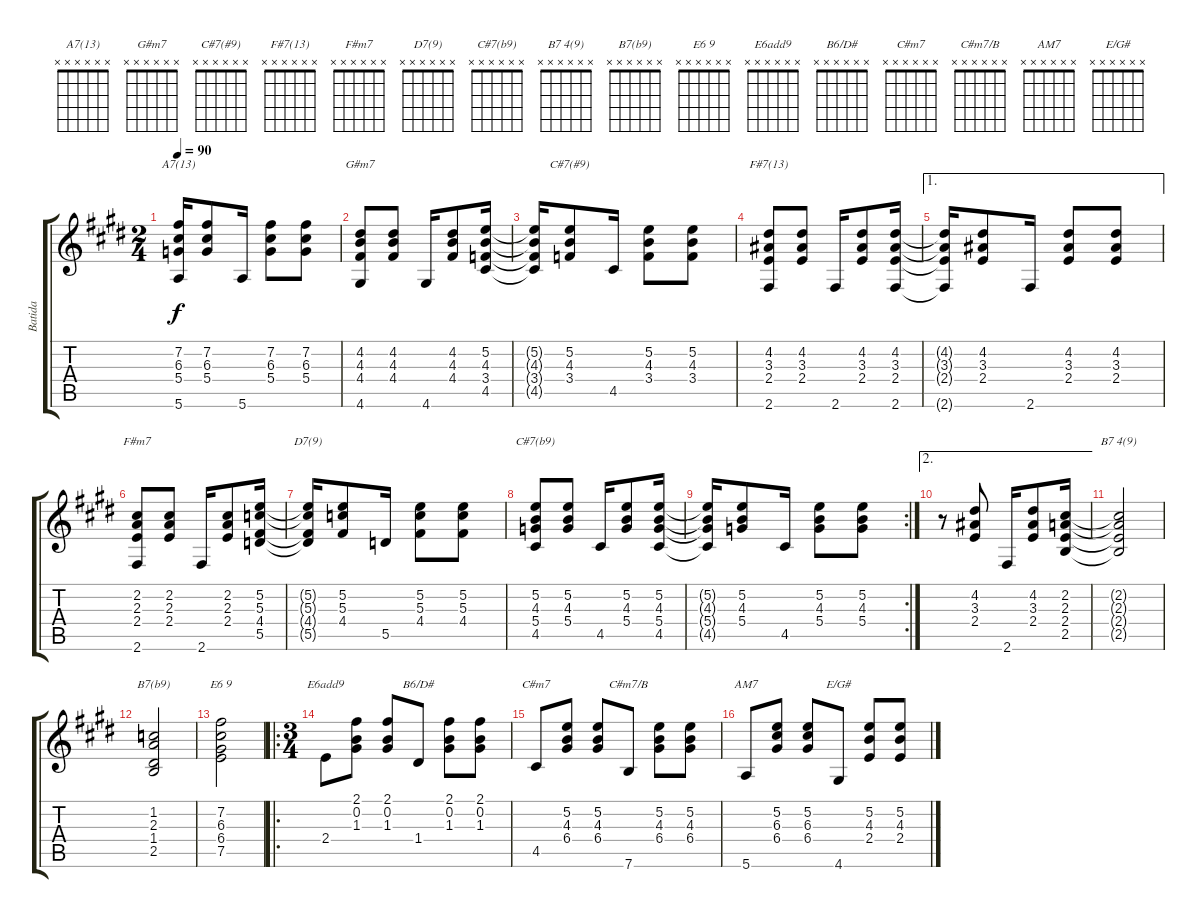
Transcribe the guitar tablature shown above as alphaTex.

\track ("Batida" "Batida") {instrument acousticguitarnylon}
\staff {score tabs}
\tuning (E4 B3 G3 D3 A2 E2) {hide}
\chord ("A7(13)" x x x x x x)
\chord ("G#m7" x x x x x x)
\chord ("C#7(#9)" x x x x x x)
\chord ("F#7(13)" x x x x x x)
\chord ("F#m7" x x x x x x)
\chord ("D7(9)" x x x x x x)
\chord ("C#7(b9)" x x x x x x)
\chord ("B7 4(9)" x x x x x x)
\chord ("B7(b9)" x x x x x x)
\chord ("E6 9" x x x x x x)
\chord ("E6add9" x x x x x x)
\chord ("B6/D#" x x x x x x)
\chord ("C#m7" x x x x x x)
\chord ("C#m7/B" x x x x x x)
\chord ("AM7" x x x x x x)
\chord ("E/G#" x x x x x x)
\ts (2 4)
\tempo 90
\clef g2
\ks e
(7.2{t} 6.3{t} 5.4{t} 5.6{t}).16{ch "A7(13)" dy f} (7.2 6.3 5.4).8 5.6.16 (7.2 6.3 5.4).8 (7.2 6.3 5.4).8 |
(4.2 4.3 4.4 4.6).8{ch "G#m7"} (4.2 4.3 4.4).8 4.6.16 (4.2 4.3 4.4).8 (5.2 4.3 3.4 4.5).16 |
(5.2{t} 4.3{t} 3.4{t} 4.5{t}).16 (5.2 4.3 3.4).8{ch "C#7(#9)"} 4.5.16 (5.2 4.3 3.4).8 (5.2 4.3 3.4).8 |
(4.2 3.3 2.4 2.6).8{ch "F#7(13)"} (4.2 3.3 2.4).8 2.6.16 (4.2 3.3 2.4).8 (4.2 3.3 2.4 2.6).16 |
\ae 1
(4.2{t} 3.3{t} 2.4{t} 2.6{t}).16 (4.2 3.3 2.4).8 2.6.16 (4.2 3.3 2.4).8 (4.2 3.3 2.4).8 |
(2.2 2.3 2.4 2.6).8{ch "F#m7"} (2.2 2.3 2.4).8 2.6.16 (2.2 2.3 2.4).8 (5.2 5.3 4.4 5.5).16 |
(5.2{t} 5.3{t} 4.4{t} 5.5{t}).16{ch "D7(9)"} (5.2 5.3 4.4).8 5.5.16 (5.2 5.3 4.4).8 (5.2 5.3 4.4).8 |
(5.2 4.3 5.4 4.5).8{ch "C#7(b9)"} (5.2 4.3 5.4).8 4.5.16 (5.2 4.3 5.4).8 (5.2 4.3 5.4 4.5).16 |
\rc 2
(5.2{t} 4.3{t} 5.4{t} 4.5{t}).16 (5.2 4.3 5.4).8 4.5.16 (5.2 4.3 5.4).8 (5.2 4.3 5.4).8 |
\ae 2
r.8 (4.2 3.3 2.4).8 2.6.16 (4.2 3.3 2.4).8 (2.2 2.3 2.4 2.5).16 |
(2.2{t} 2.3{t} 2.4{t} 2.5{t}).2{ch "B7 4(9)"} |
(1.2 2.3 1.4 2.5).2{ch "B7(b9)"} |
(7.2 6.3 6.4 7.5).2{ch "E6 9"} |
\ro
\ts (3 4)
2.4.8{ch "E6add9"} (2.1 0.2 1.3).8 (2.1 0.2 1.3).8 1.4.8{ch "B6/D#"} (2.1 0.2 1.3).8 (2.1 0.2 1.3).8 |
4.5.8{ch "C#m7"} (5.2 4.3 6.4).8 (5.2 4.3 6.4).8 7.6.8{ch "C#m7/B"} (5.2 4.3 6.4).8 (5.2 4.3 6.4).8 |
5.6.8{ch "AM7"} (5.2 6.3 6.4).8 (5.2 6.3 6.4).8 4.6.8{ch "E/G#"} (5.2 4.3 2.4).8 (5.2 4.3 2.4).8
